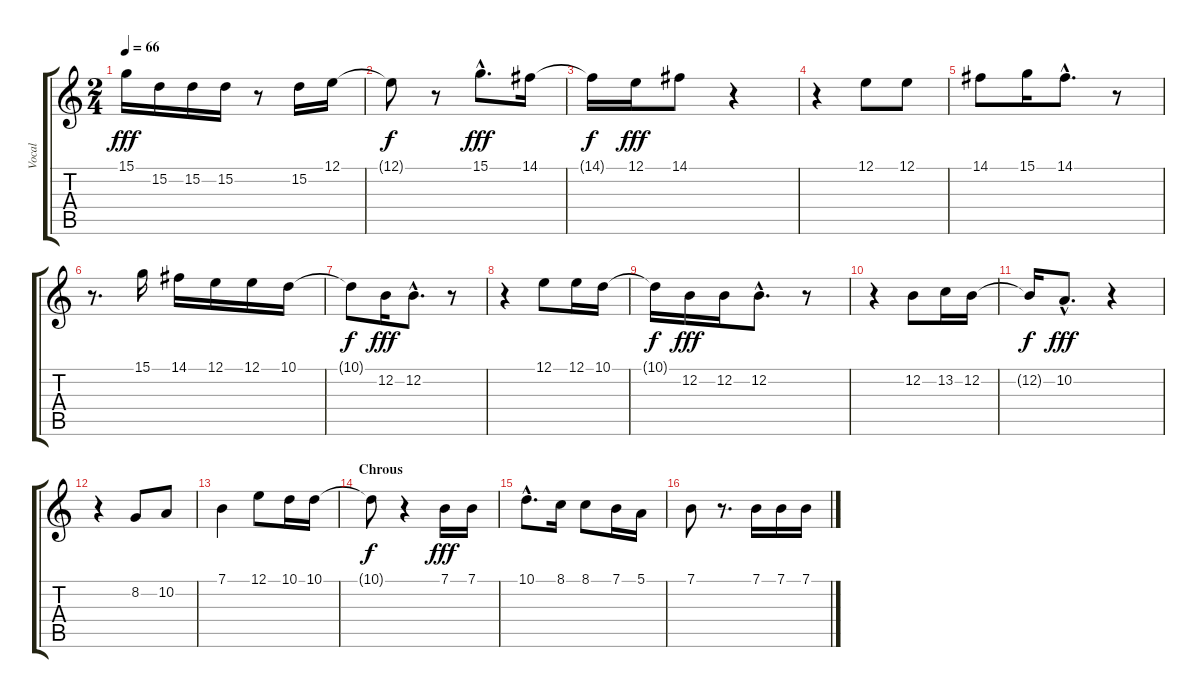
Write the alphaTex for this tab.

\track ("Vocal" "Vocal") {instrument voiceoohs}
\staff {score tabs}
\tuning (E4 B3 G3 D3 A2 E2) {hide}
\ts (2 4)
\tempo 66
\clef g2
\ks c
15.1.16{dy fff} 15.2.16 15.2.16 15.2.16 r.8 15.2.16 12.1.16 |
12.1{t}.8{dy f} r.8 15.1{hac}.8{d dy fff} 14.1.16 |
14.1{t}.16{dy f} 12.1.16{dy fff} 14.1.8 r.4 |
r.4 12.1.8 12.1.8 |
14.1.8 15.1.16 14.1{hac}.8{d} r.8 |
r.8{d} 15.1.16 14.1.16 12.1.16 12.1.16 10.1.16 |
10.1{t}.8{dy f} 12.2.16{dy fff} 12.2{hac}.8{d} r.8 |
r.4 12.1.8 12.1.16 10.1.16 |
10.1{t}.16{dy f} 12.2.16{dy fff} 12.2.16 12.2{hac}.8{d} r.8 |
r.4 12.2.8 13.2.16 12.2.16 |
12.2{t}.16{dy f} 10.2{hac}.8{d dy fff} r.4 |
r.4 8.2.8 10.2.8 |
7.1.4 12.1.8 10.1.16 10.1.16 |
\section ("" "Chrous")
10.1{t}.8{dy f} r.4 7.1.16{dy fff} 7.1.16 |
10.1{hac}.8{d} 8.1.16 8.1.8 7.1.16 5.1.16 |
7.1.8 r.8{d} 7.1.16 7.1.16 7.1.16
